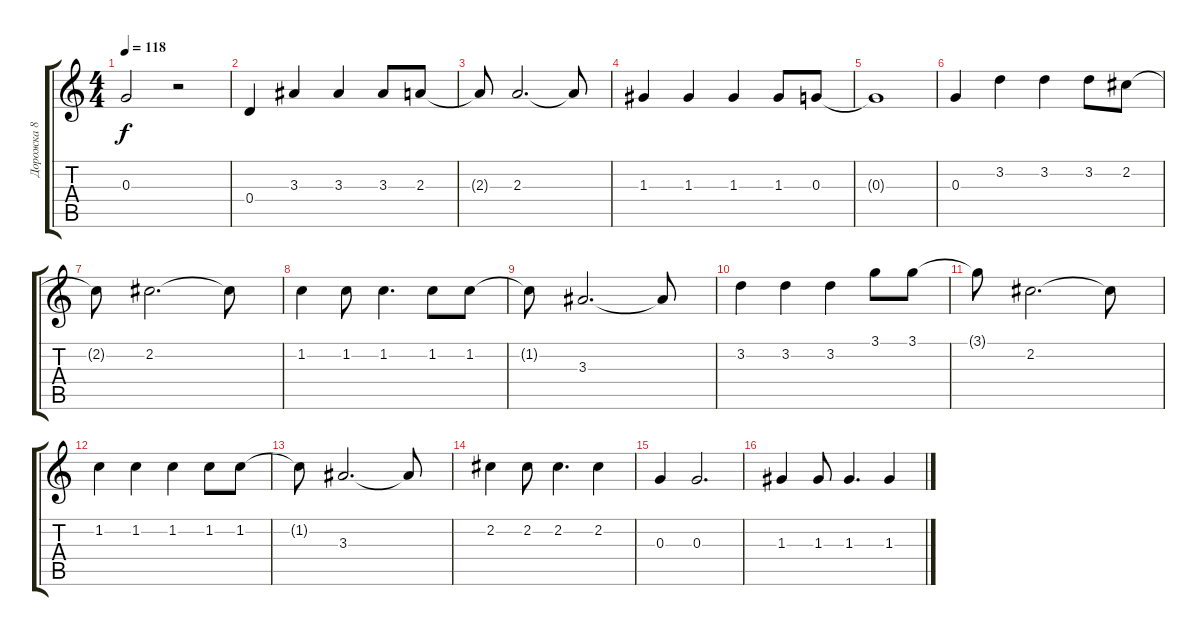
\track ("Дорожка 8" "Дорожка 8") {instrument guitarharmonics}
\staff {score tabs}
\tuning (E4 B3 G3 D3 A2 E2) {hide}
\ts (4 4)
\tempo 118
\clef g2
\ks c
0.3{t}.2{dy f} r.2 |
0.4.4 3.3.4 3.3.4 3.3.8 2.3.8 |
2.3{t}.8 2.3.2{d} 2.3{t}.8 |
1.3.4 1.3.4 1.3.4 1.3.8 0.3.8 |
0.3{t}.1 |
0.3.4 3.2.4 3.2.4 3.2.8 2.2.8 |
2.2{t}.8 2.2.2{d} 2.2{t}.8 |
1.2.4 1.2.8 1.2.4{d} 1.2.8 1.2.8 |
1.2{t}.8 3.3.2{d} 3.3{t}.8 |
3.2.4 3.2.4 3.2.4 3.1.8 3.1.8 |
3.1{t}.8 2.2.2{d} 2.2{t}.8 |
1.2.4 1.2.4 1.2.4 1.2.8 1.2.8 |
1.2{t}.8 3.3.2{d} 3.3{t}.8 |
2.2.4 2.2.8 2.2.4{d} 2.2.4 |
0.3.4 0.3.2{d} |
1.3.4 1.3.8 1.3.4{d} 1.3.4
